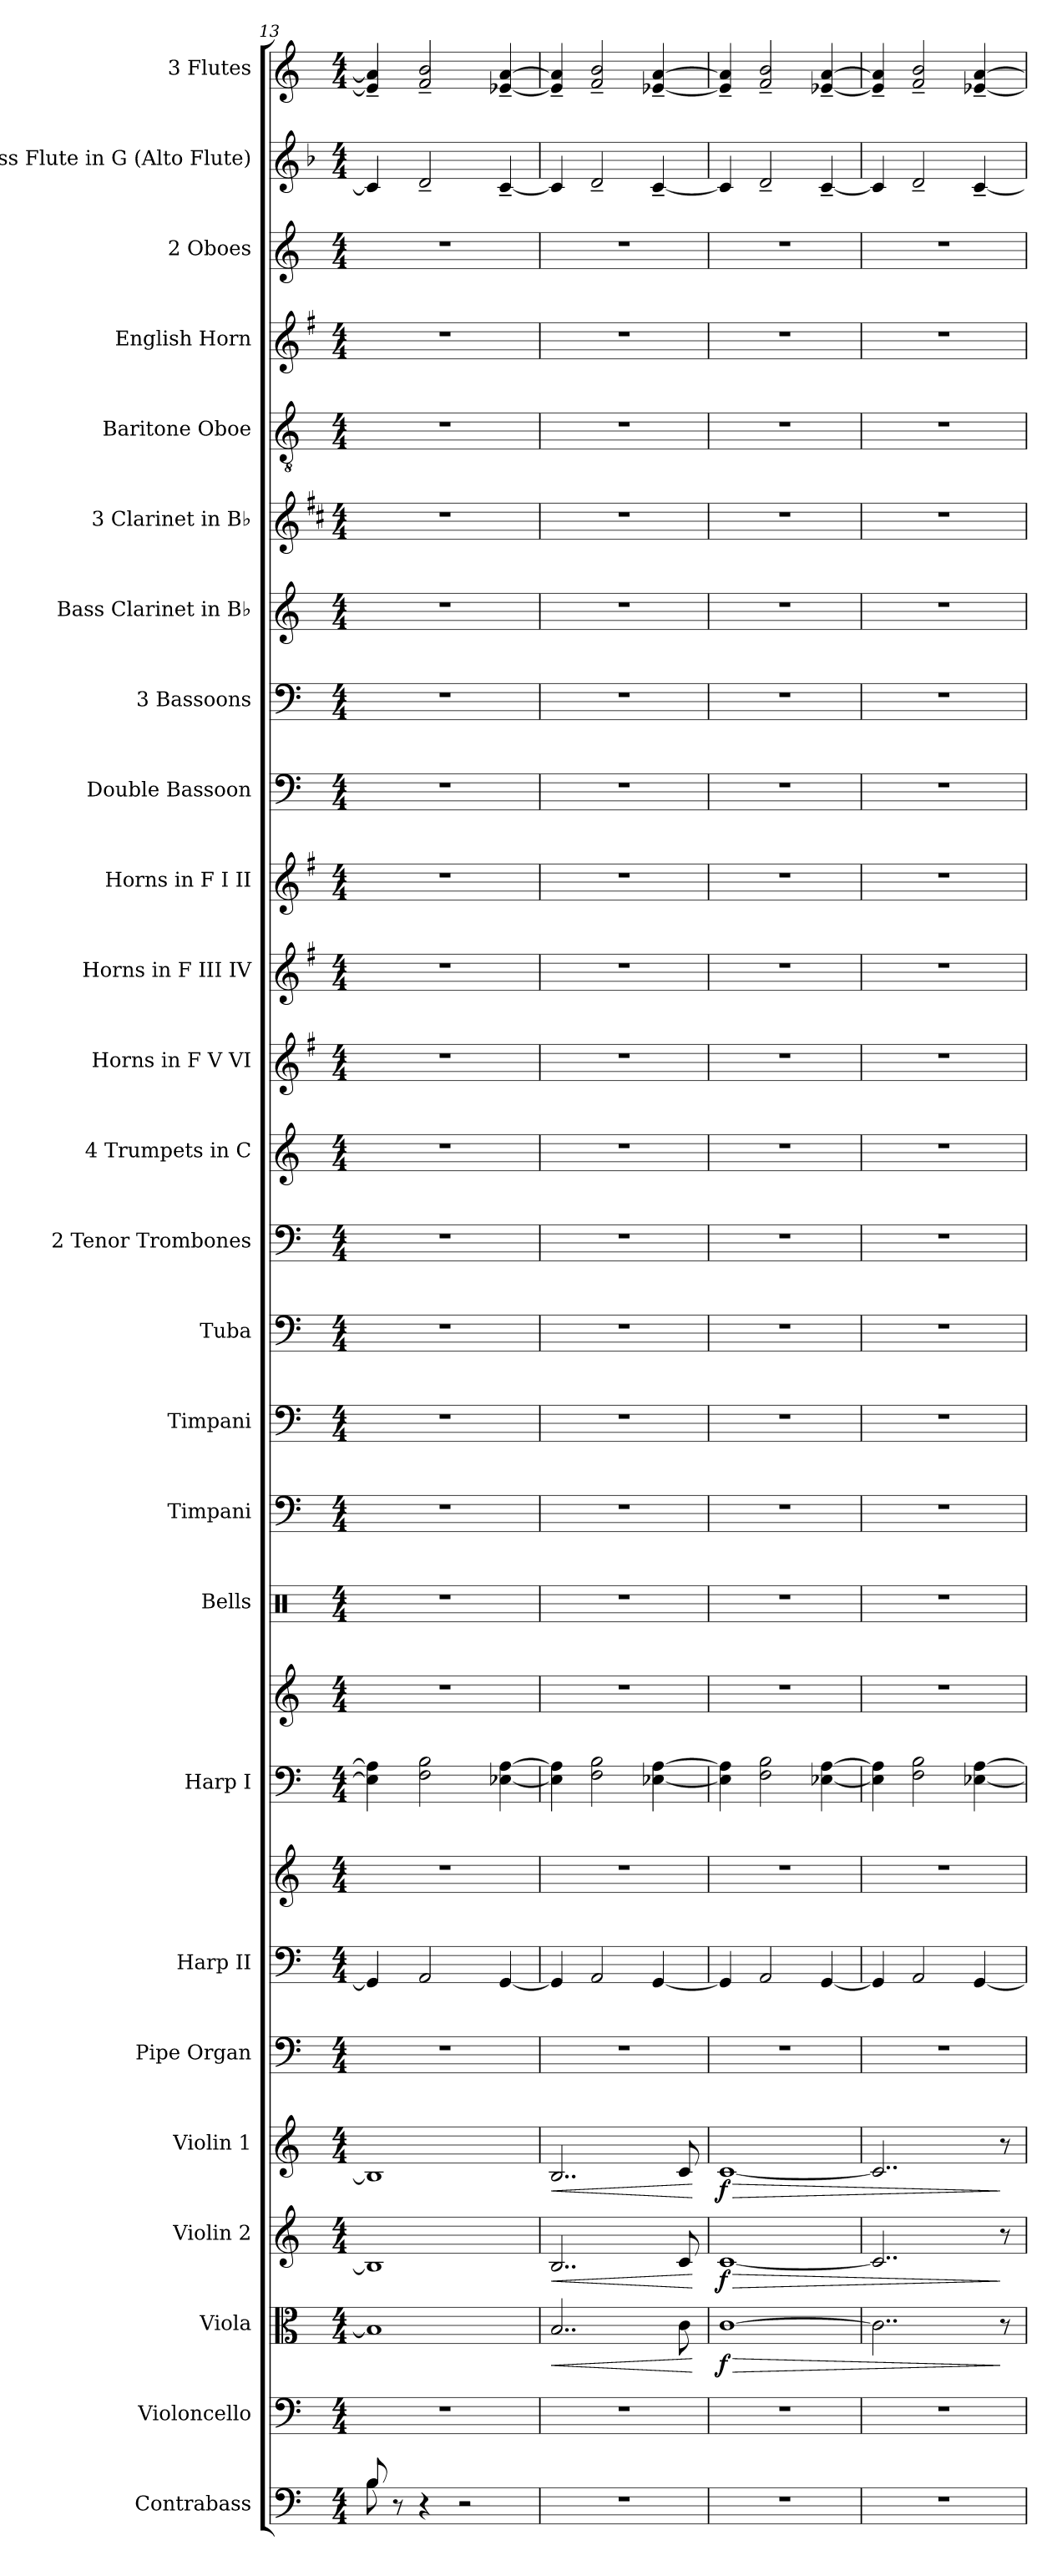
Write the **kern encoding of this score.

**kern	**kern	**kern	**dynam	**kern	**dynam	**kern	**dynam	**kern	**kern	**kern	**kern	**kern	**kern	**kern	**kern	**kern	**kern	**kern	**kern	**kern	**kern	**kern	**kern	**kern	**kern	**kern	**kern	**kern	**kern	**kern
*part26	*part25	*part24	*part24	*part23	*part23	*part22	*part22	*part21	*part20	*part20	*part19	*part19	*part18	*part17	*part16	*part15	*part14	*part13	*part12	*part11	*part10	*part9	*part8	*part7	*part6	*part5	*part4	*part3	*part2	*part1
*staff28	*staff27	*staff26	*staff26	*staff25	*staff25	*staff24	*staff24	*staff23	*staff22	*staff21	*staff20	*staff19	*staff18	*staff17	*staff16	*staff15	*staff14	*staff13	*staff12	*staff11	*staff10	*staff9	*staff8	*staff7	*staff6	*staff5	*staff4	*staff3	*staff2	*staff1
*I"Contrabass	*I"Violoncello	*I"Viola	*	*I"Violin 2	*	*I"Violin 1	*	*I"Pipe Organ	*I"Harp II	*	*I"Harp I	*	*I"Bells	*I"Timpani	*I"Timpani	*I"Tuba	*I"2 Tenor Trombones	*I"4 Trumpets in C	*I"Horns in F  V VI	*I"Horns in F  III IV	*I"Horns in F  I II	*I"Double Bassoon	*I"3 Bassoons	*I"Bass Clarinet in B♭	*I"3 Clarinet in B♭	*I"Baritone Oboe	*I"English Horn	*I"2 Oboes	*I"Bass Flute in G (Alto Flute)	*I"3 Flutes
*	*I'Vc.	*I'Vla.	*	*I'Vln. 2	*	*I'Vln. 1	*	*I'Org.	*I'Hrp.	*	*I'Hrp.	*	*I'Be.	*I'Timp.	*I'Timp.	*I'Tba.	*I'T. Tbn.	*	*	*	*	*	*I'Bn.	*I'B. Cl.	*	*I'Bar. Ob.	*I'E. Hn.	*I'Ob. 1	*I'A. Fl.	*I'Fl. 1
*clefF4	*clefF4	*clefC3	*	*clefG2	*	*clefG2	*	*clefF4	*clefF4	*clefG2	*clefF4	*clefG2	*clefX	*clefF4	*clefF4	*clefF4	*clefF4	*clefG2	*clefG2	*clefG2	*clefG2	*clefF4	*clefF4	*clefG2	*clefG2	*clefGv2	*clefG2	*clefG2	*clefG2	*clefG2
*ITrd7c12	*	*	*	*	*	*	*	*	*	*	*	*	*	*	*	*	*	*	*ITrd4c7	*ITrd4c7	*ITrd4c7	*ITrd7c12	*	*ITrd8c14	*ITrd1c2	*	*ITrd4c7	*	*ITrd3c5	*
*k[]	*k[]	*k[]	*	*k[]	*	*k[]	*	*k[]	*k[]	*k[]	*k[]	*k[]	*k[]	*k[]	*k[]	*k[]	*k[]	*k[]	*k[]	*k[]	*k[]	*k[]	*k[]	*k[]	*k[]	*k[]	*k[]	*k[]	*k[]	*k[]
*M4/4	*M4/4	*M4/4	*	*M4/4	*	*M4/4	*	*M4/4	*M4/4	*M4/4	*M4/4	*M4/4	*M4/4	*M4/4	*M4/4	*M4/4	*M4/4	*M4/4	*M4/4	*M4/4	*M4/4	*M4/4	*M4/4	*M4/4	*M4/4	*M4/4	*M4/4	*M4/4	*M4/4	*M4/4
=13	=13	=13	=13	=13	=13	=13	=13	=13	=13	=13	=13	=13	=13	=13	=13	=13	=13	=13	=13	=13	=13	=13	=13	=13	=13	=13	=13	=13	=13	=13
*^	*	*	*	*	*	*	*	*	*	*	*	*	*	*	*	*	*	*	*	*	*	*	*	*	*	*	*	*	*	*
8BB/	8BB\	1r	1B]	.	1B]	.	1B]	.	1r	4GG/]	1r	4E-\] 4A\]	1r	1r	1r	1r	1r	1r	1r	1r	1r	1r	1r	1r	1r	1r	1r	1r	1r	4G/]	4e-/]~ 4a/]~
8r	8ryy	.	.	.	.	.	.	.	.	.	.	.	.	.	.	.	.	.	.	.	.	.	.	.	.	.	.	.	.	.	.
4r	4ryy	.	.	.	.	.	.	.	.	2AA/	.	2F\ 2B\	.	.	.	.	.	.	.	.	.	.	.	.	.	.	.	.	.	2A~/	2f/~ 2b/~
2r	2ryy	.	.	.	.	.	.	.	.	.	.	.	.	.	.	.	.	.	.	.	.	.	.	.	.	.	.	.	.	.	.
.	.	.	.	.	.	.	.	.	.	[4GG/	.	[4E-X\ [4A\	.	.	.	.	.	.	.	.	.	.	.	.	.	.	.	.	.	[4G~/	[4e-X/~ [4a/~
*v	*v	*	*	*	*	*	*	*	*	*	*	*	*	*	*	*	*	*	*	*	*	*	*	*	*	*	*	*	*	*	*
=14	=14	=14	=14	=14	=14	=14	=14	=14	=14	=14	=14	=14	=14	=14	=14	=14	=14	=14	=14	=14	=14	=14	=14	=14	=14	=14	=14	=14	=14	=14
!	!	!	!LO:HP:b	!	!LO:HP:b	!	!LO:HP:b	!	!	!	!	!	!	!	!	!	!	!	!	!	!	!	!	!	!	!	!	!	!	!
1r	1r	2..B/	<	2..B/	<	2..B/	<	1r	4GG/]	1r	4E-\] 4A\]	1r	1r	1r	1r	1r	1r	1r	1r	1r	1r	1r	1r	1r	1r	1r	1r	1r	4G/]	4e-/]~ 4a/]~
.	.	.	.	.	.	.	.	.	2AA/	.	2F\ 2B\	.	.	.	.	.	.	.	.	.	.	.	.	.	.	.	.	.	2A~/	2f/~ 2b/~
.	.	.	.	.	.	.	.	.	[4GG/	.	[4E-X\ [4A\	.	.	.	.	.	.	.	.	.	.	.	.	.	.	.	.	.	[4G~/	[4e-X/~ [4a/~
.	.	8c\	.	8c/	.	8c/	.	.	.	.	.	.	.	.	.	.	.	.	.	.	.	.	.	.	.	.	.	.	.	.
.	.	.	[	.	[	.	[	.	.	.	.	.	.	.	.	.	.	.	.	.	.	.	.	.	.	.	.	.	.	.
=15	=15	=15	=15	=15	=15	=15	=15	=15	=15	=15	=15	=15	=15	=15	=15	=15	=15	=15	=15	=15	=15	=15	=15	=15	=15	=15	=15	=15	=15	=15
!	!	!	!LO:HP:b	!	!LO:HP:b	!	!LO:HP:b	!	!	!	!	!	!	!	!	!	!	!	!	!	!	!	!	!	!	!	!	!	!	!
!	!	!	!LO:DY:n=1:b	!	!LO:DY:n=1:b	!	!LO:DY:n=1:b	!	!	!	!	!	!	!	!	!	!	!	!	!	!	!	!	!	!	!	!	!	!	!
1r	1r	[1c	> f	[1c	> f	[1c	> f	1r	4GG/]	1r	4E-\] 4A\]	1r	1r	1r	1r	1r	1r	1r	1r	1r	1r	1r	1r	1r	1r	1r	1r	1r	4G/]	4e-/]~ 4a/]~
.	.	.	.	.	.	.	.	.	2AA/	.	2F\ 2B\	.	.	.	.	.	.	.	.	.	.	.	.	.	.	.	.	.	2A~/	2f/~ 2b/~
.	.	.	.	.	.	.	.	.	[4GG/	.	[4E-X\ [4A\	.	.	.	.	.	.	.	.	.	.	.	.	.	.	.	.	.	[4G~/	[4e-X/~ [4a/~
=16	=16	=16	=16	=16	=16	=16	=16	=16	=16	=16	=16	=16	=16	=16	=16	=16	=16	=16	=16	=16	=16	=16	=16	=16	=16	=16	=16	=16	=16	=16
1r	1r	2..c\]	.	2..c/]	.	2..c/]	.	1r	4GG/]	1r	4E-\] 4A\]	1r	1r	1r	1r	1r	1r	1r	1r	1r	1r	1r	1r	1r	1r	1r	1r	1r	4G/]	4e-/]~ 4a/]~
.	.	.	.	.	.	.	.	.	2AA/	.	2F\ 2B\	.	.	.	.	.	.	.	.	.	.	.	.	.	.	.	.	.	2A~/	2f/~ 2b/~
.	.	.	.	.	.	.	.	.	[4GG/	.	[4E-X\ [4A\	.	.	.	.	.	.	.	.	.	.	.	.	.	.	.	.	.	[4G~/	[4e-X/~ [4a/~
.	.	8r	]	8r	]	8r	]	.	.	.	.	.	.	.	.	.	.	.	.	.	.	.	.	.	.	.	.	.	.	.
=	=	=	=	=	=	=	=	=	=	=	=	=	=	=	=	=	=	=	=	=	=	=	=	=	=	=	=	=	=	=
*-	*-	*-	*-	*-	*-	*-	*-	*-	*-	*-	*-	*-	*-	*-	*-	*-	*-	*-	*-	*-	*-	*-	*-	*-	*-	*-	*-	*-	*-	*-
